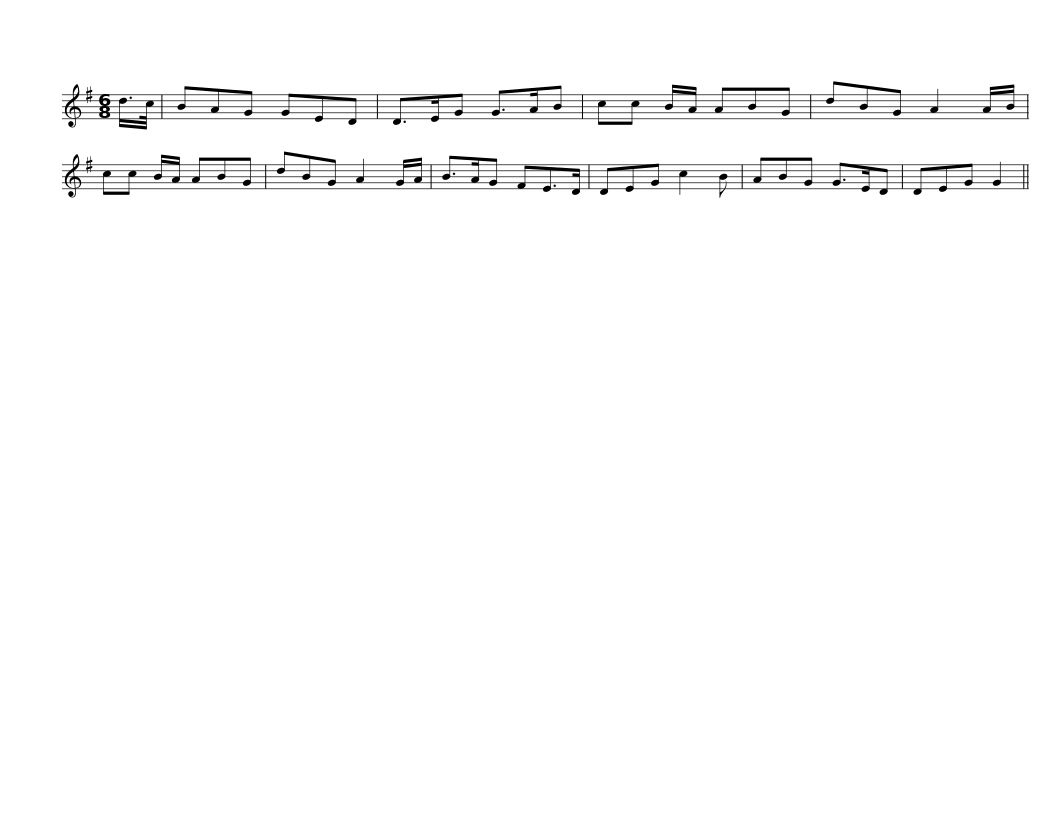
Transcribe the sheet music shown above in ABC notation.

X:1
L:1/8
M:6/8
I:linebreak $
K:G
V:1 treble
V:1
 d/>c/ | BAG GED | D>EG G>AB | cc B/A/ ABG | dBG A2 A/B/ | %5
 cc B/A/ ABG | dBG A2 G/A/ |$ B>AG FE>D | DEG c2 B | ABG G>ED | %10
 DEG G2 || %11
